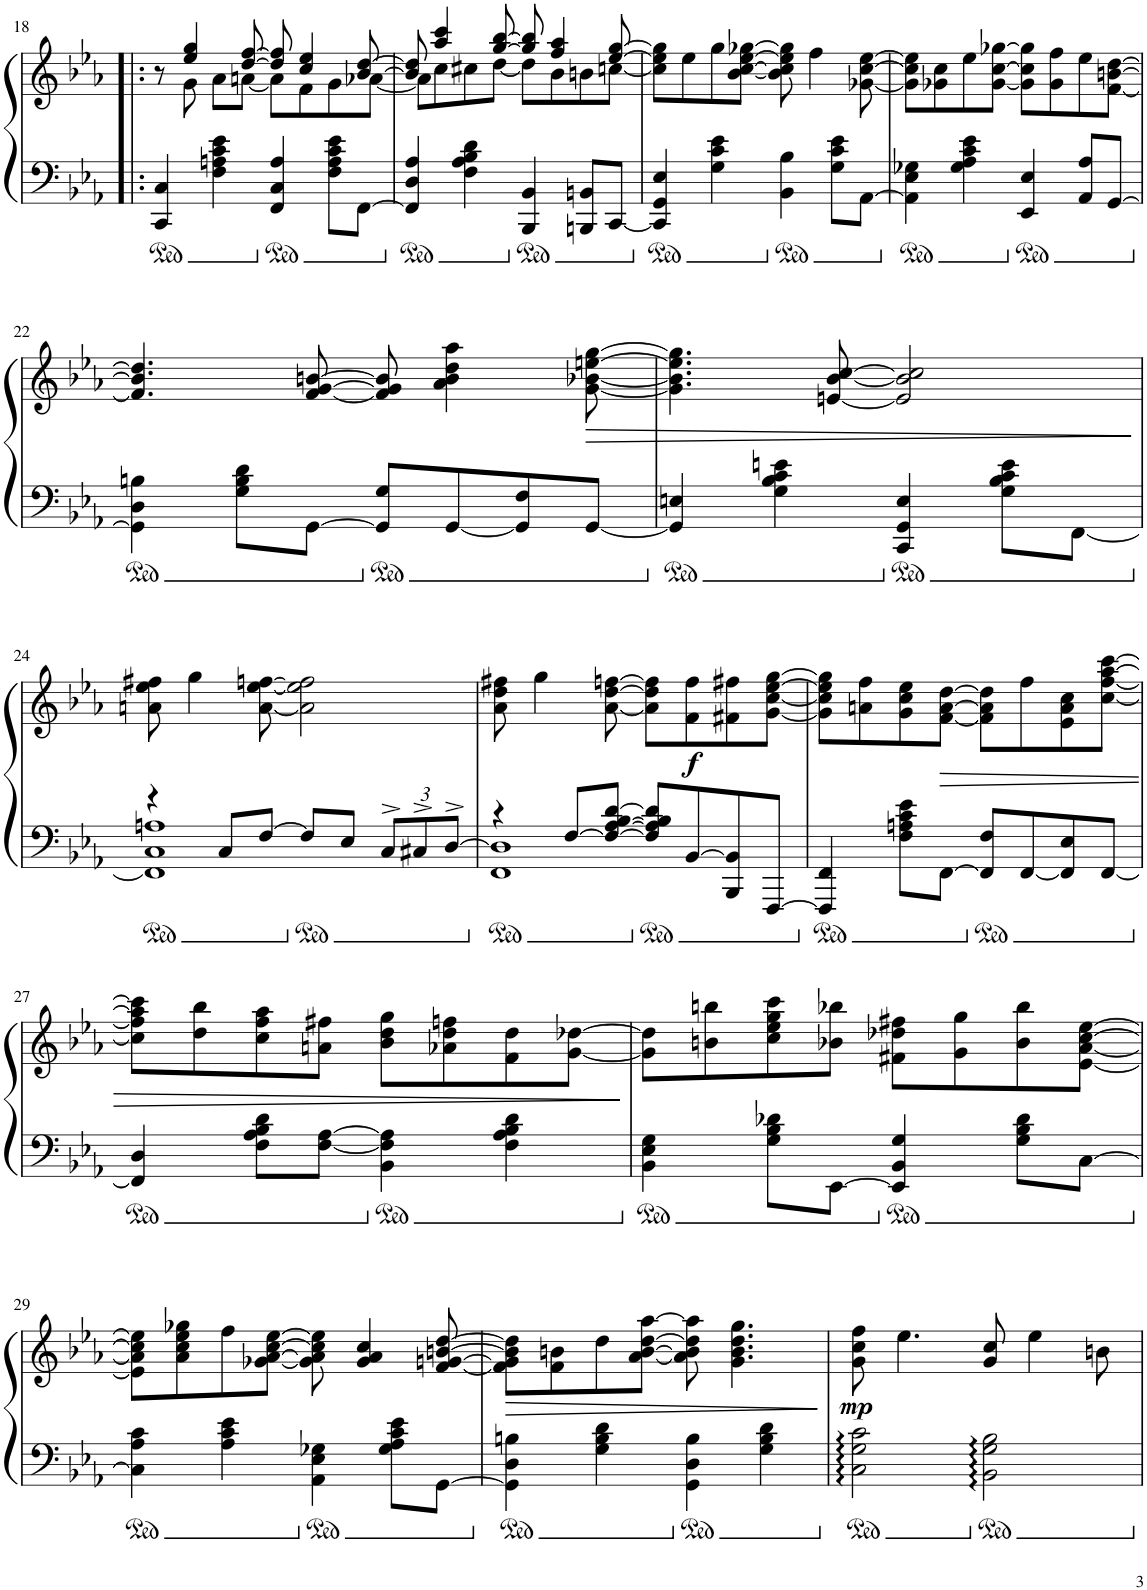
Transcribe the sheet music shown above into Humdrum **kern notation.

**kern	**kern	**dynam
*part1	*part1	*part1
*staff2	*staff1	*staff1/2
*I"Piano	*	*
*I'Pno.	*	*
!!LO:PB:g=z
*clefF4	*clefG2	*
*k[b-e-a-]	*k[b-e-a-]	*
*E-:	*E-:	*
*M4/4	*M4/4	*
*met(c)	*met(c)	*
=18!|:	=18!|:	=18!|:
*	*^	*
4CC/ 4C/	8r	8ryy	.
.	4ee-/ 4gg/	8g\	.
4F\ 4An\ 4c\ 4e-\	.	8a-\L	.
.	[8dd/ [8ff/	[8an\J	.
4FF/ 4C/ 4A/	8dd/] 8ff/]	8a\L]	.
.	4cc/ 4ee-/	8f\	.
8F\ 8A\ 8c\ 8e-\L	.	8g\	.
[8FF\J	[8b-/ [8dd/	[8a-X\J	.
=19	=19	=19	=19
4FF/] 4D/ 4A-/	8b-/] 8dd/]	8a-\L]	.
.	4aa-/ 4ccc/	8cc\	.
4F\ 4A-\ 4B-\ 4d\	.	8cc#X\	.
.	[8gg/ [8bb-/	[8dd\J	.
4BBB-/ 4BB-/	8gg/] 8bb-/]	8dd\L]	.
.	4ff/ 4aa-/	8b-\	.
8BBBn/ 8BBn/L	.	8bn\	.
[8CC/J	[8ee-/ [8gg/	[8ccn\J	.
*	*v	*v	*
=20	=20	=20
4CC/] 4GG/ 4E-/	8cc\] 8ee-\] 8gg\]L	.
.	8ee-\	.
4G\ 4c\ 4e-\	8gg\	.
.	[8b-\ [8cc\ [8ee-\ [8gg-X\J	.
4BB-\ 4B-\	8b-\] 8cc\] 8ee-\] 8gg-\]	.
.	4ff\	.
8G\ 8c\ 8e-\L	.	.
[8AA-\J	[8g-X\ [8cc\ [8ee-\	.
=21	=21	=21
4AA-\] 4E-\ 4G-X\	8g-\] 8cc\] 8ee-\]L	.
.	8g-X\ 8cc\	.
4G-\ 4A-\ 4c\ 4e-\	8ee-\	.
.	[8g-\ [8cc\ [8gg-X\J	.
4EE-/ 4E-/	8g-\] 8cc\] 8gg-\]L	.
.	8g-\ 8ff\	.
8AA-/ 8A-/L	8ee-\	.
[8GG/J	[8f\ [8bn\ [8dd\J	.
!!LO:LB:g=z
=22	=22	=22
4GG\] 4D\ 4Bn\	4.f/] 4.b/] 4.dd/]	.
8G\ 8B\ 8d\L	.	.
[8GG\J	[8f/ [8g/ [8bn/	.
8GG/] 8G/L	8f/] 8g/] 8b/]	.
[8GG/	4a-\ 4b\ 4dd\ 4aa-\	.
8GG/] 8F/	.	.
!	!	!LO:HP:b
[8GG/J	[8g\ [8b-X\ [8een\ [8gg\	>
=23	=23	=23
4GG/] 4En/	4.g\] 4.b-\] 4.ee\] 4.gg\]	.
4G\ 4B-\ 4c\ 4en\	.	.
.	[8en/ [8b-/ [8cc/	.
4CC/ 4GG/ 4E/	2e/] 2b-/] 2cc/]	.
8G\ 8B-\ 8c\ 8e\L	.	.
[8FF\J	.	.
.	.	]
!!LO:LB:g=z
=24	=24	=24
*^	*	*
4r	1FF] 1C 1An	8an\ 8ee-\ 8ff#X\	.
.	.	4gg\	.
8C/L	.	.	.
[8F/J	.	[8a\ [8ee-\ [8ffn\	.
8F/L]	.	2a\] 2ee-\] 2ff\]	.
8E-/J	.	.	.
*Xbrackettup	*	*	*
12C^/L	.	.	.
12C#X^/	.	.	.
[12D^/J	.	.	.
=25	=25	=25	=25
4r	1FF 1D]	8a-\ 8dd\ 8ff#X\	.
.	.	4gg\	.
[8F/L	.	.	.
8F/_ [8A-/ [8B-/ [8d/J	.	[8a-\ [8dd\ [8ffn\	.
8F/] 8A-/] 8B-/] 8d/]L	.	8a-\] 8dd\] 8ff\]L	.
!	!	!	!LO:DY:b
[8BB-/	.	8f\ 8ff\	f
8BBB-/ 8BB-/]	.	8f#X\ 8ff#X\	.
[8FFF/J	.	[8g\ [8cc\ [8ee-\ [8gg\J	.
*v	*v	*	*
=26	=26	=26
4FFF/] 4FF/	8g\] 8cc\] 8ee-\] 8gg\]L	.
.	8an\ 8ff\	.
8F\ 8An\ 8c\ 8e-\L	8g\ 8cc\ 8ee-\	.
!	!	!LO:HP:b
[8FF\J	[8f\ [8a\ [8dd\J	>
8FF/] 8F/L	8f\] 8a\] 8dd\]L	.
[8FF/	8ff\	.
8FF/] 8E-/	8e-\ 8a\ 8cc\	.
[8FF/J	[8cc\ [8ff\ [8aa-\ [8ccc\J	.
!!LO:LB:g=z
=27	=27	=27
4FF/] 4D/	8cc\] 8ff\] 8aa-\] 8ccc\]L	.
.	8dd\ 8bb-\	.
8F\ 8A-\ 8B-\ 8d\L	8cc\ 8ff\ 8aa-\	.
[8F\ [8A-\J	8an\ 8ff#X\J	.
4BB-\ 4F\] 4A-\]	8b-\ 8dd\ 8gg\L	.
.	8a-X\ 8dd\ 8ffn\	.
4F\ 4A-\ 4B-\ 4d\	8f\ 8dd\	.
.	[8g\ [8dd-X\J	.
.	.	]
=28	=28	=28
4BB-\ 4E-\ 4G\	8g\] 8dd-\]L	.
.	8bn\ 8bbn\	.
8G\ 8B-\ 8d-X\L	8cc\ 8ee-\ 8gg\ 8ccc\	.
[8EE-\J	8b-X\ 8bb-X\J	.
4EE-/] 4BB-/ 4G/	8f#X\ 8dd-X\ 8ff#X\L	.
.	8g\ 8gg\	.
8G\ 8B-\ 8d-\L	8b-\ 8bb-\	.
[8C\J	[8e-\ [8a-\ [8cc\ [8ee-\J	.
!!LO:LB:g=z
=29	=29	=29
4C\] 4A-\ 4c\	8e-\] 8a-\] 8cc\] 8ee-\]L	.
.	8a-\ 8cc\ 8ee-\ 8gg-X\	.
4A-\ 4c\ 4e-\	8ff\	.
.	[8g-X\ [8a-\ [8cc\ [8ee-\J	.
4AA-\ 4E-\ 4G-X\	8g-\] 8a-\] 8cc\] 8ee-\]	.
.	4g-/ 4a-/ 4cc/	.
8G-\ 8A-\ 8c\ 8e-\L	.	.
[8GG\J	[8f/ [8gn/ [8bn/ [8dd/	.
=30	=30	=30
!	!	!LO:HP:b
4GG\] 4D\ 4Bn\	8f\] 8g\] 8b\] 8dd\]L	>
.	8f\ 8bn\	.
4G\ 4B\ 4d\	8dd\	.
.	[8a-\ [8b\ [8dd\ [8aa-\J	.
4GG\ 4D\ 4B\	8a-\] 8b\] 8dd\] 8aa-\]	.
.	4.g\ 4.b\ 4.dd\ 4.gg\	.
4G\ 4B\ 4d\	.	.
.	.	]
=31	=31	=31
!	!	!LO:DY:b
2C\ 2G\ 2c\	8g\ 8cc\ 8ff\	mp
.	4.ee-\	.
2BB-\ 2G\ 2B-\	8g/ 8cc/	.
.	4ee-\	.
.	8bn\	.
=	=	=
*-	*-	*-
